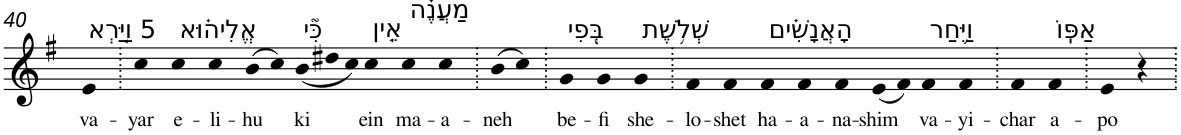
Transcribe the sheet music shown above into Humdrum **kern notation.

**kern	**text
*part1	*part1
*staff1	*staff1
*I"Piano	*
*I'Pno	*
!!LO:PB:g=z
*clefG2	*
*k[f#]	*
*G:	*
=40	=40
!LO:TX:a:t=5 וַיַּ֤רְא	!
!	!LO:LY:b
4e	va-
=41.	=41.
!	!LO:LY:b
4cc	-yar
!LO:TX:a:t=אֱלִיה֗וּא	!
!	!LO:LY:b
4cc	e-
!	!LO:LY:b
4cc	-li-
!	!LO:LY:b
(8b	-hu
8cc)	.
!LO:TX:a:t=כִּ֘י	!
!	!LO:LY:b
(<12b	ki
12dd#X	.
12cc)	.
!LO:TX:a:t=אֵ֤ין	!
!	!LO:LY:b
4cc	ein
!LO:TX:a:t=מַעֲנֶ֗ה	!
!	!LO:LY:b
4cc	ma-
!	!LO:LY:b
4cc	-a-
=42.	=42.
!	!LO:LY:b
(8b	-neh
8cc)	.
=43.	=43.
!LO:TX:a:t=בְּ֭פִי	!
!	!LO:LY:b
4g	be-
!	!LO:LY:b
4g	-fi
!LO:TX:a:t=שְׁלֹ֥שֶׁת	!
!	!LO:LY:b
4g	she-
=44.	=44.
!	!LO:LY:b
4f#	-lo-
!	!LO:LY:b
4f#	-shet
!LO:TX:a:t=הָאֲנָשִׁ֗ים	!
!	!LO:LY:b
4f#	ha-
!	!LO:LY:b
4f#	-a-
!	!LO:LY:b
4f#	-na-
!	!LO:LY:b
(8e	-shim
8f#)	.
!LO:TX:a:t=וַיִּ֥חַר	!
!	!LO:LY:b
4f#	va-
!	!LO:LY:b
4f#	-yi-
=45.	=45.
!	!LO:LY:b
4f#	-char
!LO:TX:a:t=אַפּֽוֹ	!
!	!LO:LY:b
4f#	a-
=46.	=46.
!	!LO:LY:b
4e	-po
4r	.
=.	=.
*-	*-
